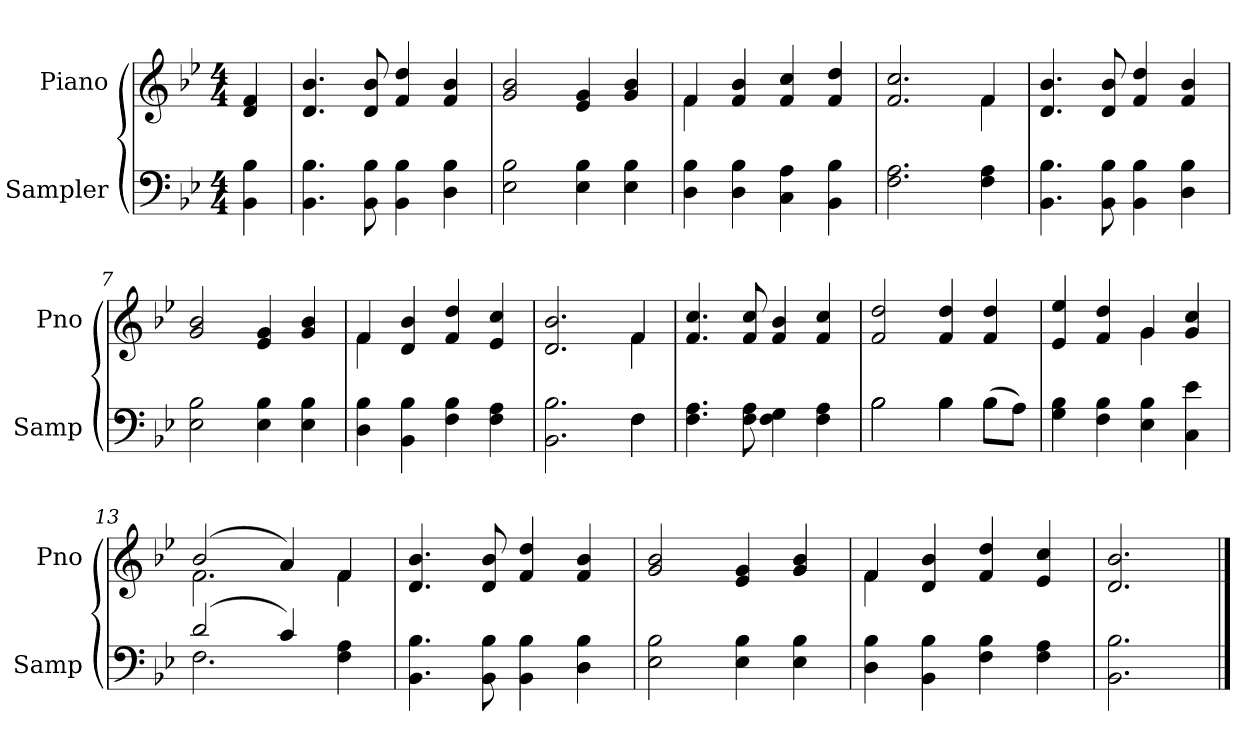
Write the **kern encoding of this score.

**kern	**kern
*part2	*part1
*staff2	*staff1
*I"Sampler	*I"Piano
*I'Samp	*I'Pno
*clefF4	*clefG2
*k[b-e-]	*k[b-e-]
*B-:	*B-:
*M4/4	*M4/4
=1	=1
4BB- 4B-	4d 4f
=2	=2
4.BB- 4.B-	4.d 4.b-
8BB- 8B-	8d 8b-
4BB- 4B-	4f 4dd
4D 4B-	4f 4b-
=3	=3
2E- 2B-	2g 2b-
4E- 4B-	4e- 4g
4E- 4B-	4g 4b-
=4	=4
*	*^
4D 4B-	4f/	4f
4D 4B-	4f 4b-	2.ryy
4C 4A	4f 4cc	.
4BB- 4B-	4f 4dd	.
=5	=5	=5
2.F 2.A	2.f 2.cc	2.ryy
4F 4A	4f/	4f
*	*v	*v
=6	=6
4.BB- 4.B-	4.d 4.b-
8BB- 8B-	8d 8b-
4BB- 4B-	4f 4dd
4D 4B-	4f 4b-
=7	=7
2E- 2B-	2g 2b-
4E- 4B-	4e- 4g
4E- 4B-	4g 4b-
=8	=8
*	*^
4D 4B-	4f/	4f
4BB- 4B-	4d 4b-	2.ryy
4F 4B-	4f 4dd	.
4F 4A	4e- 4cc	.
=9	=9	=9
*^	*	*
2.BB- 2.B-	2.ryy	2.d 2.b-	2.ryy
4F\	4F	4f/	4f
*v	*v	*	*
*	*v	*v
=10	=10
4.F 4.A	4.f 4.cc
8F 8A	8f 8cc
4F 4G	4f 4b-
4F 4A	4f 4cc
=11	=11
*^	*
2B-\	2B-	2f 2dd
4B-\	4B-	4f 4dd
(8B-\L	4B-	4f 4dd
8A\J)	.	.
*v	*v	*
=12	=12
*	*^
4G 4B-	4e- 4ee-	2ryy
4F 4B-	4f 4dd	.
4E- 4B-	4g/	4g
4C 4e-	4g 4cc	4ryy
=13	=13	=13
*^	*	*
(2d/	2.F	(2b-/	2.f
4c/)	.	4a/)	.
4F 4A	4ryy	4f/	4f
*v	*v	*	*
*	*v	*v
=14	=14
4.BB- 4.B-	4.d 4.b-
8BB- 8B-	8d 8b-
4BB- 4B-	4f 4dd
4D 4B-	4f 4b-
=15	=15
2E- 2B-	2g 2b-
4E- 4B-	4e- 4g
4E- 4B-	4g 4b-
=16	=16
*	*^
4D 4B-	4f/	4f
4BB- 4B-	4d 4b-	2.ryy
4F 4B-	4f 4dd	.
4F 4A	4e- 4cc	.
*	*v	*v
=17	=17
2.BB- 2.B-	2.d 2.b-
==	==
*-	*-
